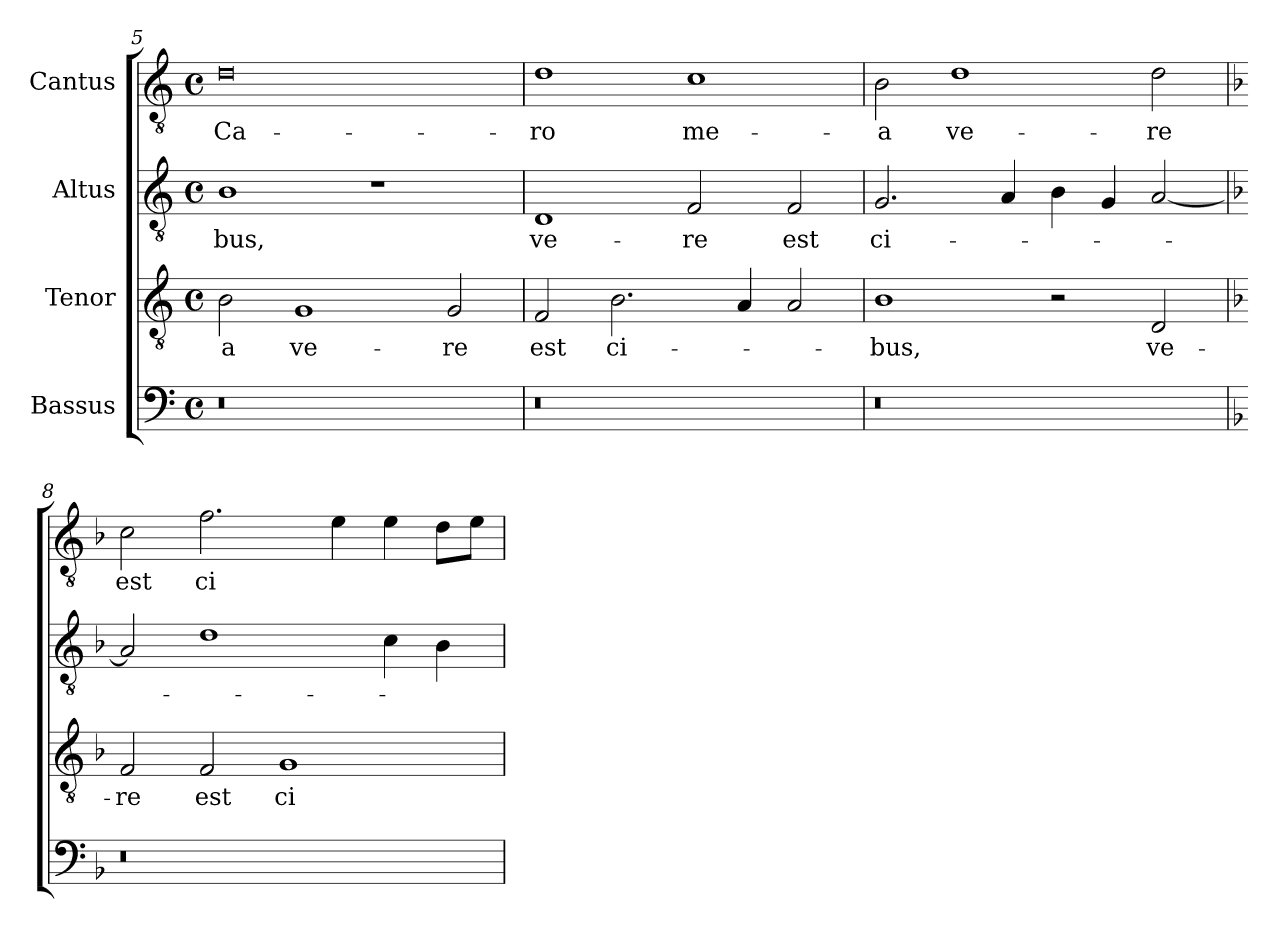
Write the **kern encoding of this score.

**kern	**kern	**text	**kern	**text	**kern	**text
*part4	*part3	*part3	*part2	*part2	*part1	*part1
*staff4	*staff3	*staff3	*staff2	*staff2	*staff1	*staff1
*I"Bassus	*I"Tenor	*	*I"Altus	*	*I"Cantus	*
*clefF4	*clefGv2	*	*clefGv2	*	*clefGv2	*
*M4/4	*M4/4	*	*M4/4	*	*M4/4	*
*met(c)	*met(c)	*	*met(c)	*	*met(c)	*
=5	=5	=5	=5	=5	=5	=5
!	!	!LO:LY:b:cj	!	!LO:LY:b:cj	!	!LO:LY:b:cj
0r	2B\	-a	1B	-bus,	0d	Ca-
!	!	!LO:LY:b:cj	!	!	!	!
.	1G	ve-	.	.	.	.
.	.	.	1r	.	.	.
!	!	!LO:LY:b:cj	!	!	!	!
.	2G/	-re	.	.	.	.
=6	=6	=6	=6	=6	=6	=6
!	!	!LO:LY:b:cj	!	!LO:LY:b:cj	!	!LO:LY:b:cj
0r	2F/	est	1D	ve-	1d	-ro
!	!	!LO:LY:b:cj	!	!	!	!
.	2.B\	ci-	.	.	.	.
!	!	!	!	!LO:LY:b:cj	!	!LO:LY:b:cj
.	.	.	2F/	-re	1c	me-
.	4A/	.	.	.	.	.
!	!	!	!	!LO:LY:b:cj	!	!
.	2A/	.	2F/	est	.	.
=7	=7	=7	=7	=7	=7	=7
!	!	!LO:LY:b:cj	!	!LO:LY:b:cj	!	!LO:LY:b:cj
0r	1B	-bus,	2.G/	ci-	2B\	-a
!	!	!	!	!	!	!LO:LY:b:cj
.	.	.	.	.	1d	ve-
.	.	.	4A/	.	.	.
.	2r	.	4B\	.	.	.
.	.	.	4G/	.	.	.
!	!	!LO:LY:b:cj	!	!	!	!LO:LY:b:cj
.	2D/	ve-	[>2A/	.	2d\	-re
!!LO:LB:g=z
=8	=8	=8	=8	=8	=8	=8
*k[b-]	*k[b-]	*	*k[b-]	*	*k[b-]	*
*F:	*F:	*	*F:	*	*F:	*
!	!	!LO:LY:b:cj	!	!	!	!LO:LY:b:cj
0r	2F/	-re	2A/]	.	2c\	est
!	!	!LO:LY:b:cj	!	!	!	!LO:LY:b:cj
.	2F/	est	1d	.	2.f\	ci
!	!	!LO:LY:b:cj	!	!	!	!
.	1G	ci	.	.	.	.
.	.	.	.	.	4e\	.
.	.	.	4c\	.	4e\	.
.	.	.	4B-\	.	8d\L	.
.	.	.	.	.	8e\J	.
=	=	=	=	=	=	=
*-	*-	*-	*-	*-	*-	*-
